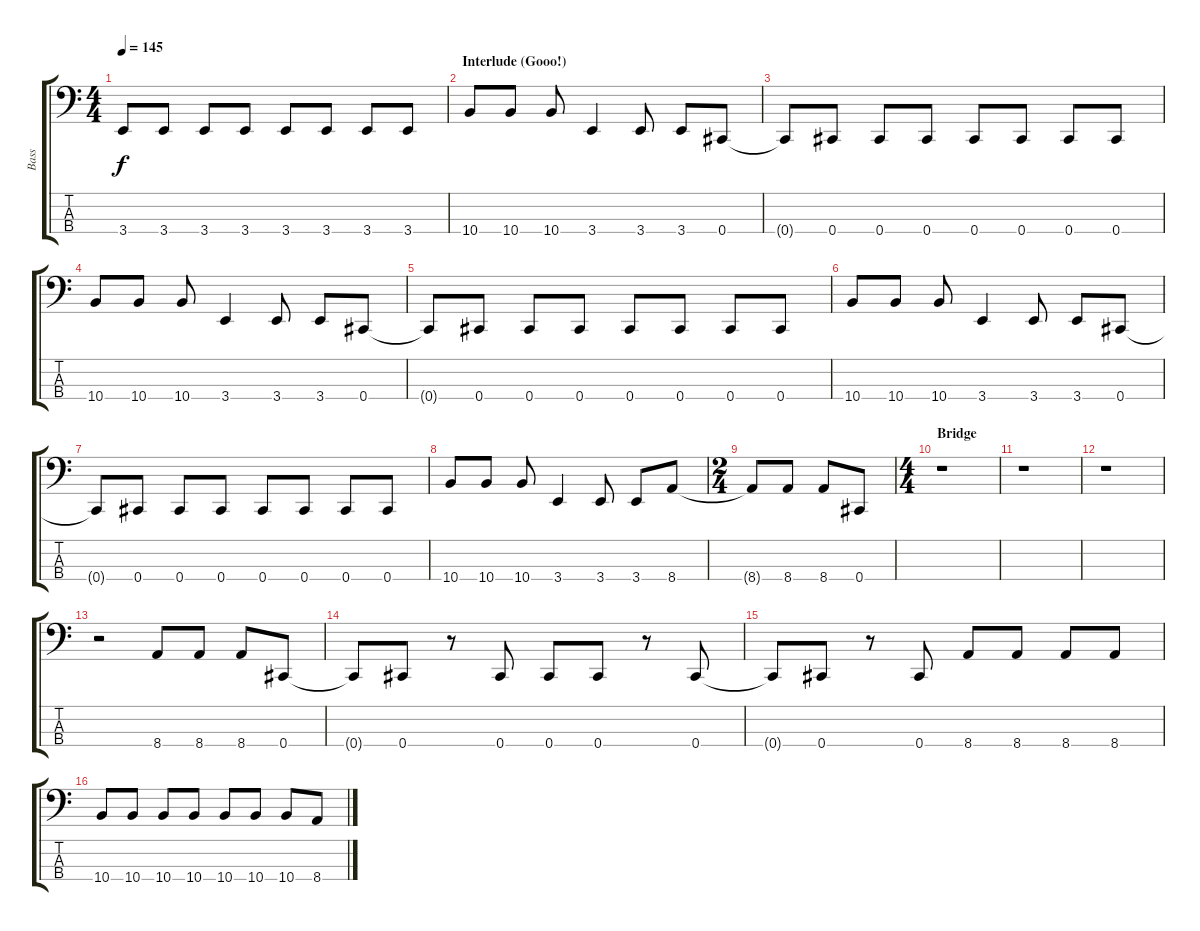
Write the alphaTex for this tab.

\track ("Bass" "Bass") {instrument electricbassfinger}
\staff {score tabs}
\tuning (Gb2 Db2 Ab1 Db1) {hide}
\ts (4 4)
\tempo 145
\clef f4
\ks c
3.4.8{dy f} 3.4.8 3.4.8 3.4.8 3.4.8 3.4.8 3.4.8 3.4.8 |
\section ("" "Interlude (Gooo!)")
10.4.8 10.4.8 10.4.8 3.4.4 3.4.8 3.4.8 0.4.8 |
0.4{t}.8 0.4.8 0.4.8 0.4.8 0.4.8 0.4.8 0.4.8 0.4.8 |
10.4.8 10.4.8 10.4.8 3.4.4 3.4.8 3.4.8 0.4.8 |
0.4{t}.8 0.4.8 0.4.8 0.4.8 0.4.8 0.4.8 0.4.8 0.4.8 |
10.4.8 10.4.8 10.4.8 3.4.4 3.4.8 3.4.8 0.4.8 |
0.4{t}.8 0.4.8 0.4.8 0.4.8 0.4.8 0.4.8 0.4.8 0.4.8 |
10.4.8 10.4.8 10.4.8 3.4.4 3.4.8 3.4.8 8.4.8 |
\ts (2 4)
8.4{t}.8 8.4.8 8.4.8 0.4.8 |
\ts (4 4)
\section ("" "Bridge")
r.1 |
r.1 |
r.1 |
r.2 8.4.8 8.4.8 8.4.8 0.4.8 |
0.4{t}.8 0.4.8 r.8 0.4.8 0.4.8 0.4.8 r.8 0.4.8 |
0.4{t}.8 0.4.8 r.8 0.4.8 8.4.8 8.4.8 8.4.8 8.4.8 |
10.4.8 10.4.8 10.4.8 10.4.8 10.4.8 10.4.8 10.4.8 8.4.8
